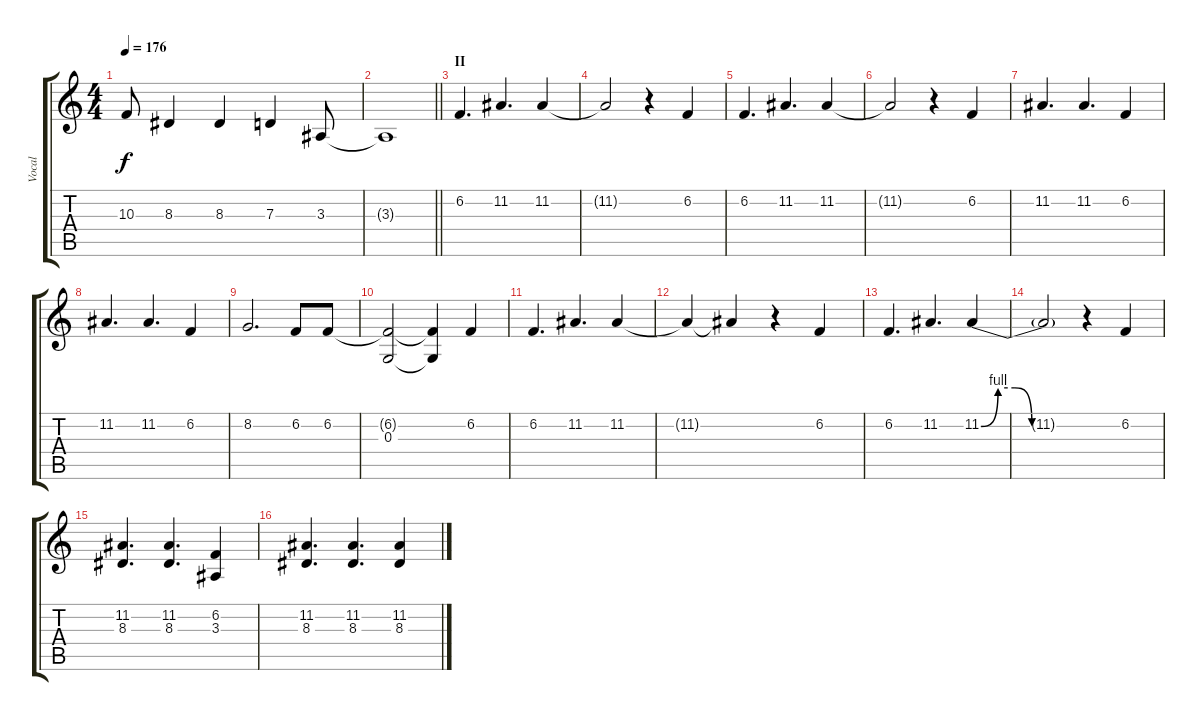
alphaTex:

\track ("Vocal" "Vocal") {instrument synthbrass1}
\staff {score tabs}
\tuning (E4 B3 G3 D3 A2 D2) {hide}
\ts (4 4)
\tempo 176
\clef g2
\ks c
10.3.8{dy f} 8.3.4 8.3.4 7.3.4 3.3.8 |
\barLineRight lightlight
3.3{t}.1 |
\section ("" "II")
6.2.4{d} 11.2.4{d} 11.2.4 |
11.2{t}.2 r.4 6.2.4 |
6.2.4{d} 11.2.4{d} 11.2.4 |
11.2{t}.2 r.4 6.2.4 |
11.2.4{d} 11.2.4{d} 6.2.4 |
11.2.4{d} 11.2.4{d} 6.2.4 |
8.2.2{d} 6.2.8 6.2.8 |
(6.2{t} 0.3).2 (6.2{t} 0.3{t}).4 6.2.4 |
6.2.4{d} 11.2.4{d} 11.2.4 |
11.2{t}.4 11.2{t}.4 r.4 6.2.4 |
6.2.4{d} 11.2.4{d} 11.2{be (custom 0 0 10 4 20 4 30 0 60 0)}.4 |
11.2{t}.2 r.4 6.2.4 |
(11.2 8.3).4{d} (11.2 8.3).4{d} (6.2 3.3).4 |
(11.2 8.3).4{d} (11.2 8.3).4{d} (11.2 8.3).4
